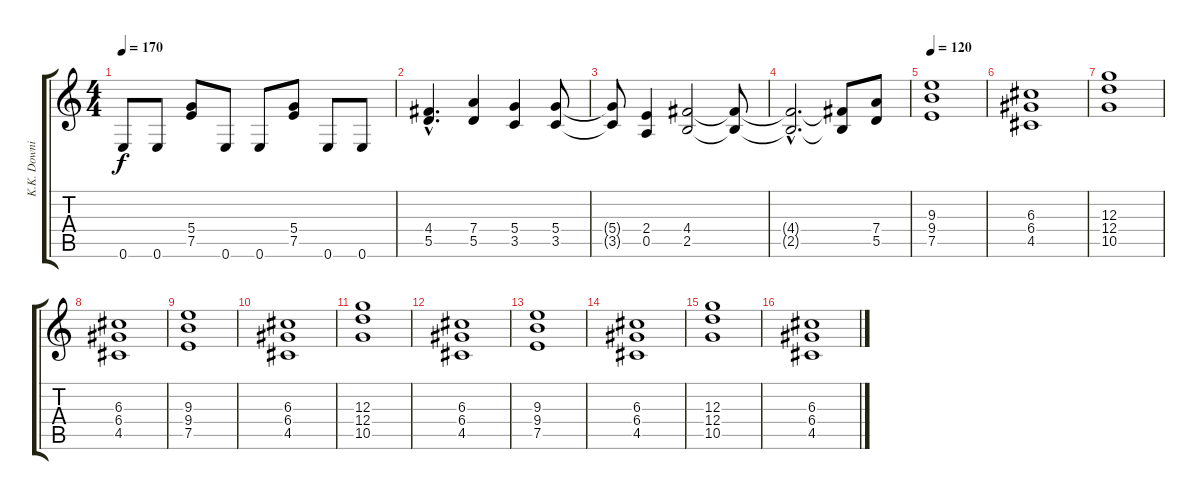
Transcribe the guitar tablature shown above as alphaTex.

\track ("K.K. Downing" "K.K. Downi") {instrument distortionguitar}
\staff {score tabs}
\tuning (E4 B3 G3 D3 A2 E2) {hide}
\ts (4 4)
\tempo 170
\clef g2
\ks c
0.6.8{dy f} 0.6.8 (5.4 7.5).8 0.6.8 0.6.8 (5.4 7.5).8 0.6.8 0.6.8 |
(4.4{hac} 5.5{hac}).4{d} (7.4 5.5).4 (5.4 3.5).4 (5.4 3.5).8 |
(5.4{t} 3.5{t}).8 (2.4 0.5).4 (4.4 2.5).2 (4.4{t} 2.5{t}).8 |
(4.4{hac t} 2.5{hac t}).2{d} (4.4{t} 2.5{t}).8 (7.4 5.5).8 |
\tempo 120
(9.3 9.4 7.5).1 |
(6.3 6.4 4.5).1 |
(12.3 12.4 10.5).1 |
(6.3 6.4 4.5).1 |
(9.3 9.4 7.5).1{volume 16} |
(6.3 6.4 4.5).1{volume 14} |
(12.3 12.4 10.5).1{volume 12} |
(6.3 6.4 4.5).1{volume 10} |
(9.3 9.4 7.5).1{volume 8} |
(6.3 6.4 4.5).1{volume 6} |
(12.3 12.4 10.5).1{volume 4} |
(6.3 6.4 4.5).1{volume 2}
